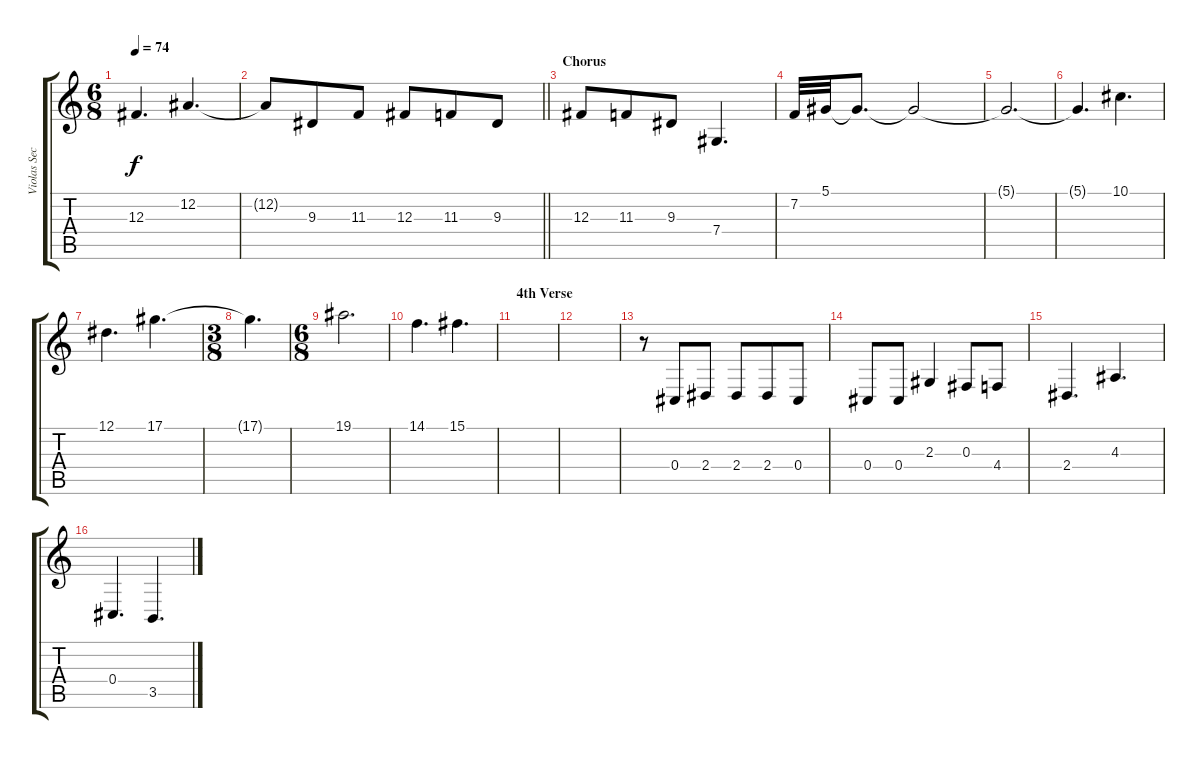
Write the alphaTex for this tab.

\track ("Violas Section (SF Symphony)" "Violas Sec") {instrument stringensemble1}
\staff {score tabs}
\tuning (Eb4 Bb3 Gb3 Db3 Ab2 Eb2) {hide}
\ts (6 8)
\tempo 74
\clef g2
\ks c
12.3.4{d dy f} 12.2.4{d} |
\barLineRight lightlight
12.2{t}.8 9.3.8 11.3.8 12.3.8 11.3.8 9.3.8 |
\section ("" "Chorus")
12.3.8 11.3.8 9.3.8 7.4.4{d} |
7.2.32 5.1.32 5.1{t}.8{d} 5.1{t}.2 |
5.1{t}.2{d} |
5.1{t}.4{d} 10.1.4{d} |
12.1.4{d} 17.1.4{d} |
\ts (3 8)
17.1{t}.4{d} |
\ts (6 8)
19.1.2{d} |
14.1.4{d} 15.1.4{d} |
\section ("" "4th Verse")
|
|
r.8 0.4.8 2.4.8 2.4.8 2.4.8 0.4.8 |
0.4.8 0.4.8 2.3.4 0.3.8 4.4.8 |
2.4.4{d} 4.3.4{d} |
0.4.4{d} 3.5.4{d}
